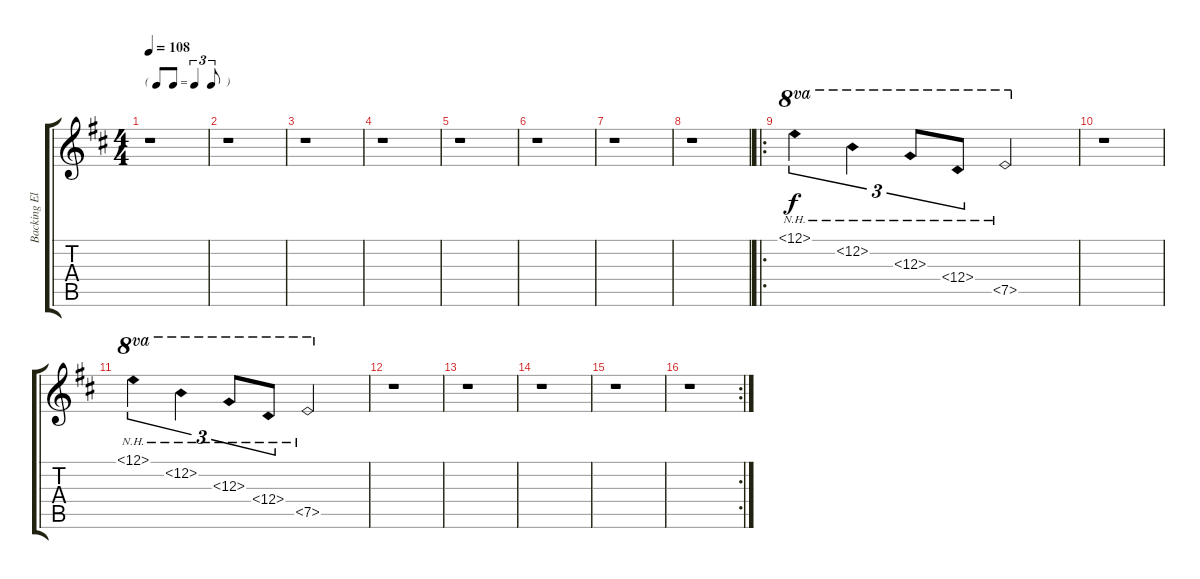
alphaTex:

\track ("Backing Electric" "Backing El") {instrument acousticguitarnylon}
\staff {score tabs}
\tuning (E4 B3 G3 D3 A2 E2) {hide}
\ts (4 4)
\tf triplet8th
\tempo 108
\clef g2
\ks d
r.1{dy f instrument acousticguitarnylon} |
r.1 |
r.1 |
r.1 |
r.1 |
r.1 |
r.1 |
r.1 |
\ro
12.1{nh}.4{tu (3 2) ot 8va} 12.2{nh}.4{tu (3 2) ot 8va} 12.3{nh}.8{tu (3 2) ot 8va} 12.4{nh}.8{tu (3 2) ot 8va} 7.5{nh}.2{ot 8va} |
r.1 |
12.1{nh}.4{tu (3 2) ot 8va} 12.2{nh}.4{tu (3 2) ot 8va} 12.3{nh}.8{tu (3 2) ot 8va} 12.4{nh}.8{tu (3 2) ot 8va} 7.5{nh}.2{ot 8va} |
r.1 |
r.1 |
r.1 |
r.1 |
\rc 2
r.1
